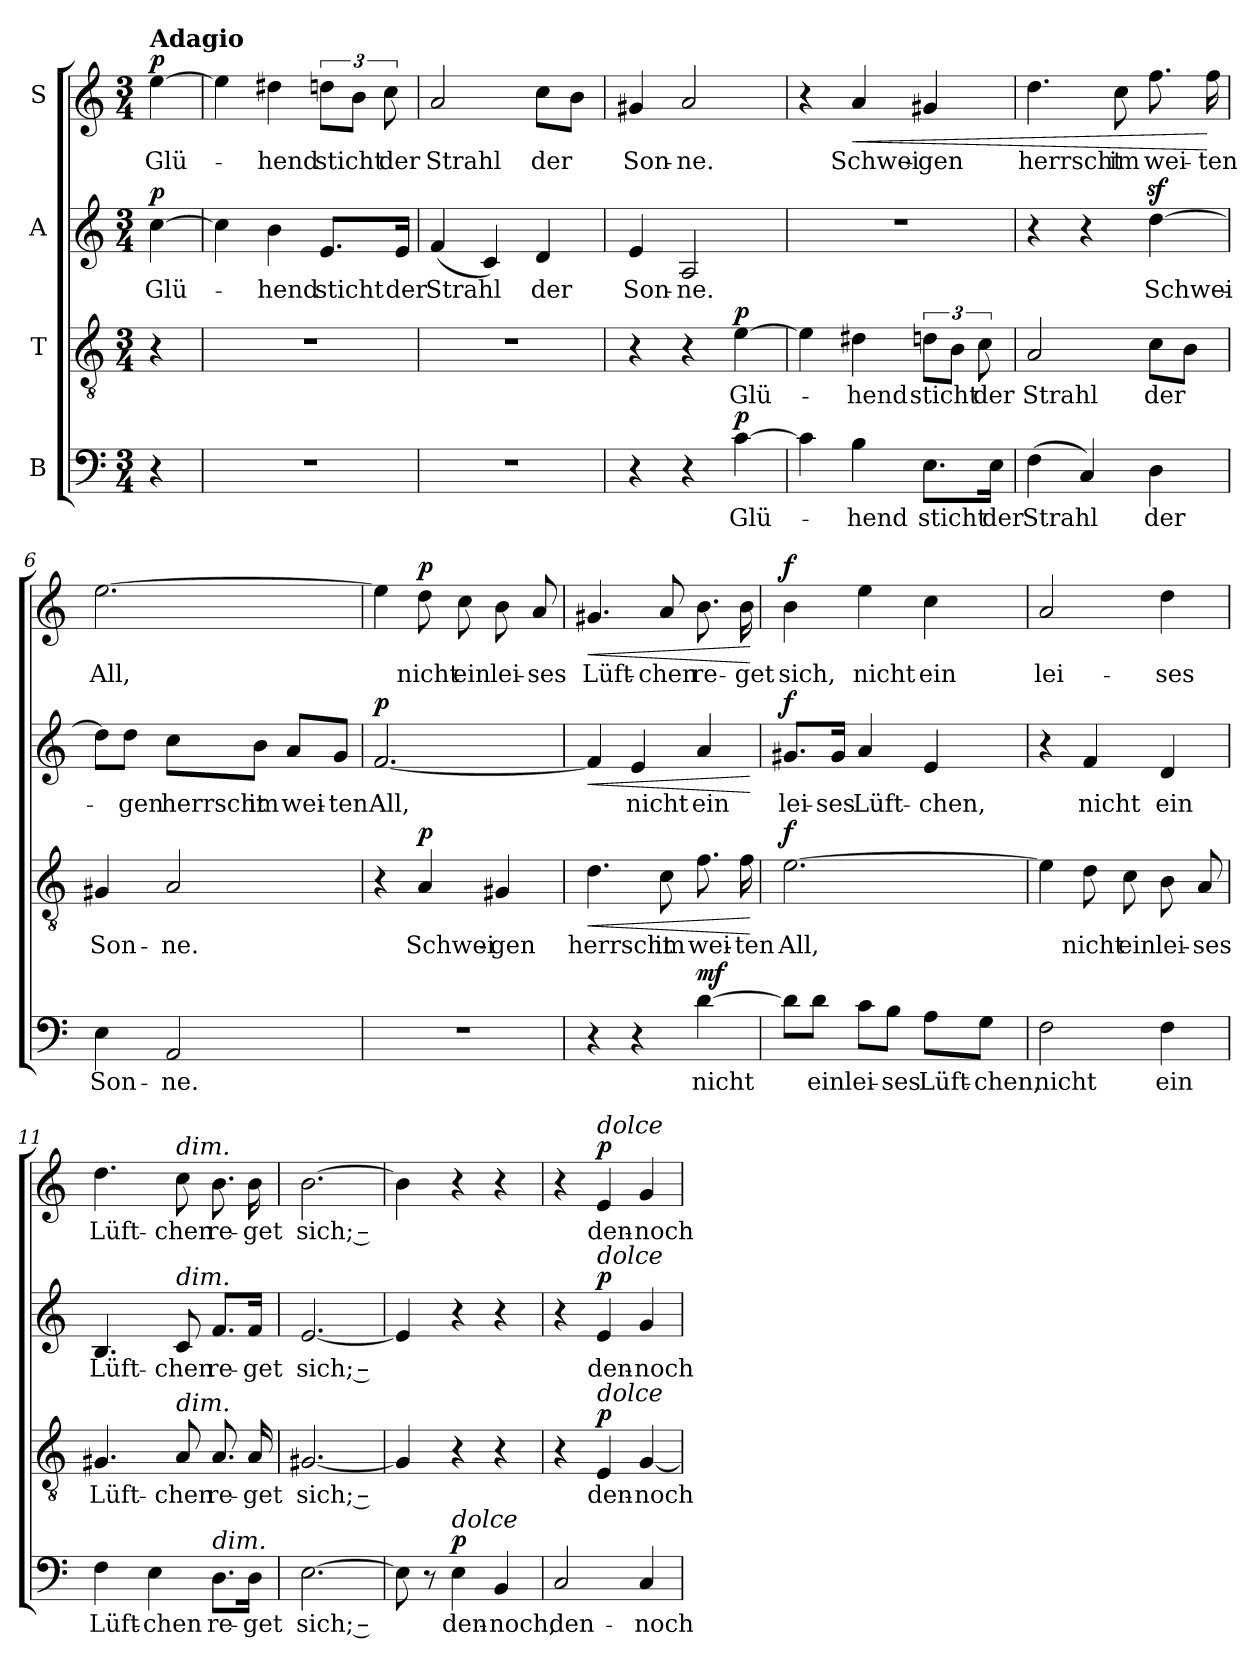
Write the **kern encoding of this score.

**kern	**text	**dynam	**kern	**text	**dynam	**kern	**text	**dynam	**kern	**text	**dynam
*part4	*part4	*part4	*part3	*part3	*part3	*part2	*part2	*part2	*part1	*part1	*part1
*staff4	*staff4	*staff4	*staff3	*staff3	*staff3	*staff2	*staff2	*staff2	*staff1	*staff1	*staff1
*I"B	*	*	*I"T	*	*	*I"A	*	*	*I"S	*	*
*clefF4	*	*	*clefGv2	*	*	*clefG2	*	*	*clefG2	*	*
*k[]	*	*	*k[]	*	*	*k[]	*	*	*k[]	*	*
*M3/4	*	*	*M3/4	*	*	*M3/4	*	*	*M3/4	*	*
*MM62	*	*	*MM62	*	*	*MM62	*	*	*MM62	*	*
=	=	=	=	=	=	=	=	=	=	=	=
!	!	!	!	!	!	!	!	!	!LO:TX:a:B:t=Adagio	!	!
!	!	!	!	!	!	!	!	!LO:DY:a	!	!	!LO:DY:a
4r	.	.	4r	.	.	[4cc\	Glü-	p	[4ee\	Glü-	p
=1	=1	=1	=1	=1	=1	=1	=1	=1	=1	=1	=1
2.r	.	.	2.r	.	.	4cc\]	.	.	4ee\]	.	.
.	.	.	.	.	.	4b\	-hend	.	4dd#X\	-hend	.
.	.	.	.	.	.	8.e/L	sticht	.	12ddn\L	sticht	.
.	.	.	.	.	.	.	.	.	12b\J	.	.
.	.	.	.	.	.	.	.	.	12cc\	der	.
.	.	.	.	.	.	16e/Jk	der	.	.	.	.
=2	=2	=2	=2	=2	=2	=2	=2	=2	=2	=2	=2
2.r	.	.	2.r	.	.	(>4f/	Strahl	.	2a/	Strahl	.
.	.	.	.	.	.	4c/)	.	.	.	.	.
.	.	.	.	.	.	4d/	der	.	8cc\L	der	.
.	.	.	.	.	.	.	.	.	8b\J	.	.
=3	=3	=3	=3	=3	=3	=3	=3	=3	=3	=3	=3
4r	.	.	4r	.	.	4e/	Son-	.	4g#X/	Son-	.
4r	.	.	4r	.	.	2A/	-ne.	.	2a/	-ne.	.
!	!	!LO:DY:a	!	!	!LO:DY:a	!	!	!	!	!	!
[4c\	Glü-	p	[4e\	Glü-	p	.	.	.	.	.	.
=4	=4	=4	=4	=4	=4	=4	=4	=4	=4	=4	=4
4c\]	.	.	4e\]	.	.	2.r	.	.	4r	.	.
!	!	!	!	!	!	!	!	!	!	!	!LO:HP:b
4B\	-hend	.	4d#X\	-hend	.	.	.	.	4a/	Schwei-	<
8.E\L	sticht	.	12dn\L	sticht	.	.	.	.	4g#X/	-gen	.
.	.	.	12B\J	.	.	.	.	.	.	.	.
.	.	.	12c\	der	.	.	.	.	.	.	.
16E\Jk	der	.	.	.	.	.	.	.	.	.	.
=5	=5	=5	=5	=5	=5	=5	=5	=5	=5	=5	=5
(4F\	Strahl	.	2A/	Strahl	.	4r	.	.	4.dd\	herrscht	.
4C/)	.	.	.	.	.	4r	.	.	.	.	.
.	.	.	.	.	.	.	.	.	8cc\	im	.
4D\	der	.	8c\L	der	.	[4ddz>\	Schwei-	.	8.ff\	wei-	.
.	.	.	8B\J	.	.	.	.	.	.	.	.
.	.	.	.	.	.	.	.	.	16ff\	-ten	[
!!LO:LB:g=z
=6	=6	=6	=6	=6	=6	=6	=6	=6	=6	=6	=6
4E\	Son-	.	4G#X/	Son-	.	8dd\L]	.	.	[2.ee\	All,	.
.	.	.	.	.	.	8dd\J	-gen	.	.	.	.
2AA/	-ne.	.	2A/	-ne.	.	8cc\L	herrscht	.	.	.	.
.	.	.	.	.	.	8b\J	im	.	.	.	.
.	.	.	.	.	.	8a/L	wei-	.	.	.	.
.	.	.	.	.	.	8g/J	-ten	.	.	.	.
=7	=7	=7	=7	=7	=7	=7	=7	=7	=7	=7	=7
!	!	!	!	!	!	!	!	!LO:DY:a	!	!	!
2.r	.	.	4r	.	.	[2.f/	All,	p	4ee\]	.	.
!	!	!	!	!	!LO:DY:a	!	!	!	!	!	!LO:DY:a
.	.	.	4A/	Schwei-	p	.	.	.	8dd\	nicht	p
.	.	.	.	.	.	.	.	.	8cc\	ein	.
.	.	.	4G#X/	-gen	.	.	.	.	8b\	lei-	.
.	.	.	.	.	.	.	.	.	8a/	-ses	.
=8	=8	=8	=8	=8	=8	=8	=8	=8	=8	=8	=8
!	!	!	!	!	!LO:HP:b	!	!	!LO:HP:b	!	!	!LO:HP:b
4r	.	.	4.d\	herrscht	<	4f/]	.	<	4.g#X/	Lüft-	<
4r	.	.	.	.	.	4e/	nicht	.	.	.	.
.	.	.	8c\	im	.	.	.	.	8a/	-chen	.
!	!	!LO:DY:a	!	!	!	!	!	!	!	!	!
[4d\	nicht	mf	8.f\	wei-	.	4a/	ein	.	8.b\	re-	.
.	.	.	16f\	-ten	.	.	.	.	16b\	-get	.
.	.	.	.	.	[	.	.	[	.	.	[
=9	=9	=9	=9	=9	=9	=9	=9	=9	=9	=9	=9
!	!	!	!	!	!LO:DY:a	!	!	!LO:DY:a	!	!	!LO:DY:a
8d\L]	.	.	[2.e\	All,	f	8.g#X/L	lei-	f	4b\	sich,	f
8d\J	ein	.	.	.	.	.	.	.	.	.	.
.	.	.	.	.	.	16g#/Jk	-ses	.	.	.	.
8c\L	lei-	.	.	.	.	4a/	Lüft-	.	4ee\	nicht	.
8B\J	-ses	.	.	.	.	.	.	.	.	.	.
8A\L	Lüft-	.	.	.	.	4e/	-chen,	.	4cc\	ein	.
8G\J	-chen,	.	.	.	.	.	.	.	.	.	.
!!LO:LB:g=z
=10	=10	=10	=10	=10	=10	=10	=10	=10	=10	=10	=10
2F\	nicht	.	4e\]	.	.	4r	.	.	2a/	lei-	.
.	.	.	8d\	nicht	.	4f/	nicht	.	.	.	.
.	.	.	8c\	ein	.	.	.	.	.	.	.
4F\	ein	.	8B\	lei-	.	4d/	ein	.	4dd\	-ses	.
.	.	.	8A/	-ses	.	.	.	.	.	.	.
=11	=11	=11	=11	=11	=11	=11	=11	=11	=11	=11	=11
4F\	Lüft-	.	4.G#X/	Lüft-	.	4.B/	Lüft-	.	4.dd\	Lüft-	.
4E\	-chen	.	.	.	.	.	.	.	.	.	.
!	!	!	!	!	!	!	!	!	!LO:TX:a:i:t=dim.	!	!
!	!	!	!	!	!	!LO:TX:a:i:t=dim.	!	!	!	!	!
!	!	!	!LO:TX:a:i:t=dim.	!	!	!	!	!	!	!	!
.	.	.	8A/	-chen	.	8c/	-chen	.	8cc\	-chen	.
!LO:TX:a:i:t=dim.	!	!	!	!	!	!	!	!	!	!	!
8.D\L	re-	.	8.A/	re-	.	8.f/L	re-	.	8.b\	re-	.
16D\Jk	-get	.	16A/	-get	.	16f/Jk	-get	.	16b\	-get	.
=12	=12	=12	=12	=12	=12	=12	=12	=12	=12	=12	=12
[2.E\	sich; –	.	[2.G#X/	sich; –	.	[2.e/	sich; –	.	[2.b\	sich; –	.
=13	=13	=13	=13	=13	=13	=13	=13	=13	=13	=13	=13
8E\]	.	.	4G#/]	.	.	4e/]	.	.	4b\]	.	.
8r	.	.	.	.	.	.	.	.	.	.	.
!LO:TX:a:i:t=dolce	!	!	!	!	!	!	!	!	!	!	!
!	!	!LO:DY:a	!	!	!	!	!	!	!	!	!
4E\	den-	p	4r	.	.	4r	.	.	4r	.	.
4BB/	-noch,	.	4r	.	.	4r	.	.	4r	.	.
=14	=14	=14	=14	=14	=14	=14	=14	=14	=14	=14	=14
2C/	den-	.	4r	.	.	4r	.	.	4r	.	.
!	!	!	!	!	!	!	!	!	!LO:TX:a:i:t=dolce	!	!
!	!	!	!	!	!	!LO:TX:a:i:t=dolce	!	!	!	!	!
!	!	!	!LO:TX:a:i:t=dolce	!	!	!	!	!	!	!	!
!	!	!	!	!	!LO:DY:a	!	!	!LO:DY:a	!	!	!LO:DY:a
.	.	.	4E/	den-	p	4e/	den-	p	4e/	den-	p
4C/	-noch	.	[4G/	-noch	.	4g/	-noch	.	4g/	-noch	.
=	=	=	=	=	=	=	=	=	=	=	=
*-	*-	*-	*-	*-	*-	*-	*-	*-	*-	*-	*-
